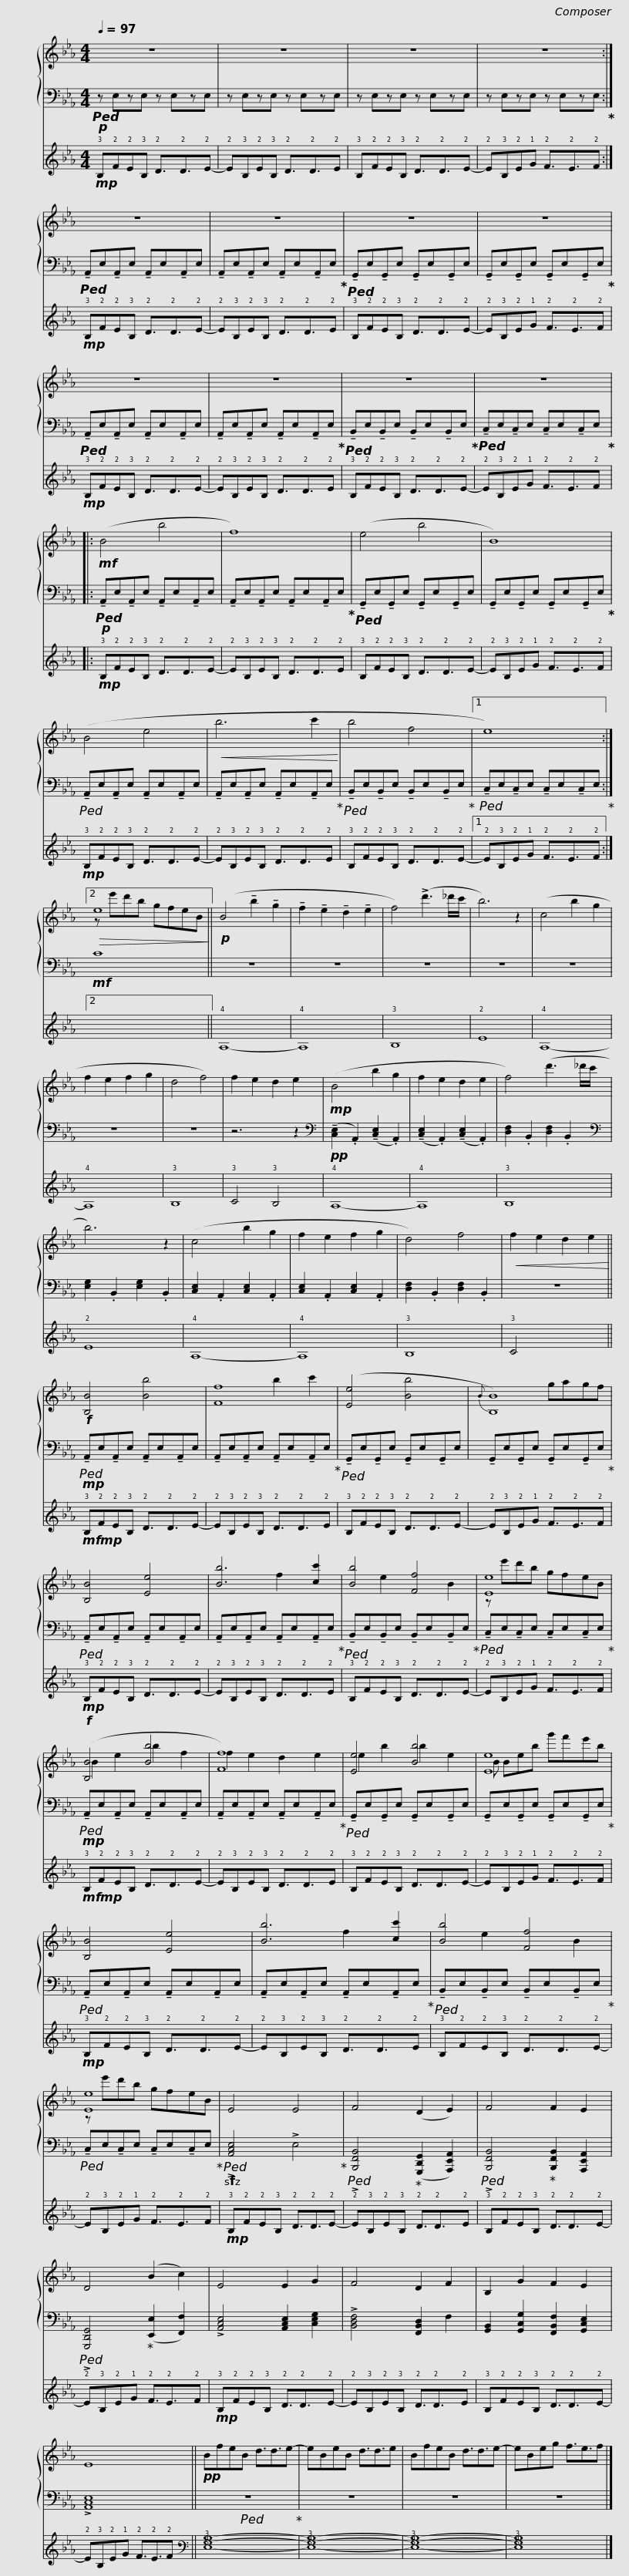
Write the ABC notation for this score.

X:1
%%score { ( 1 3 ) | 2 } 4
L:1/8
Q:1/4=97
M:4/4
I:linebreak $
K:Eb
V:1 treble
V:3 treble
V:2 bass
V:4 tab stafflines=6 strings=E2,A2,D3,G3,B3,E4
V:1
 z8 | z8 | z8 | z8 :|$ z8 | %5
 z8 | z8 | z8 |$ z8 | z8 | %10
 z8 | z8 |:$!mf! (B4 b4 | f8) | (e4 b4 | %15
 B8) |$ (B4 e4 |!<(! b6 c'2!<)! | b4 f4 |1 e8) :|2$ %20
!>(! e8!>)! ||!p! (B4 !tenuto!b2 !tenuto!g2 | !tenuto!f2 !tenuto!e2 !tenuto!d2 !tenuto!e2 | f4) (!>!d'3 _d'/c'/ |$ b6) z2 | %25
 (c4 b2 g2 | f2 e2 f2 g2 | d4 f4) |$ f2 e2 d2 e2 |!mp! (B4 b2 g2 | %30
 f2 e2 d2 e2 | f4) (d'3 _d'/c'/ |$ b6) z2 | (c4 b2 g2 | f2 e2 f2 g2 | %35
 d4) f4 |!<(! f2 e2 d2 e2!<)! ||$!f! [B,B]4 [Bb]4 | [Ff]8 | ([Ee]4 [Bb]4 | %40
{B} [B,B]8) |$ [B,B]4 [Ee]4 | [Bb]6 [cc']2 | [Bb]4 [Ff]4 | [Ee]8 |$ %45
!f! ([B,B]4 [Bb]4 | [Ff]8) | [Ee]4 [Bb]4 |$ [Ee]8 | [B,B]4 [Ee]4 | %50
 [Bb]6 [cc']2 | [Bb]4 [Ff]4 |$ [Ee]8 | E4 E4 | F4 (D2 E2) | %55
 F4 F2 E2 |$ D4 (B2 c2) |$ E4 E2 G2 | F4 D2 F2 | B,2 G2 F2 E2 | %60
 E8 ||$!pp! BfeB d3/2d3/2e- | eBeB d3/2d3/2e | BfeB d3/2d3/2e- | eBeg f3/2e3/2f |] %65
V:2
!p!!ped! z E,zE, z E,zE, | z E,zE, z E,zE, | z E,zE, z E,zE, | z E,zE, z E,zE,!ped-up! :|$!ped! !tenuto!A,,E,!tenuto!A,,E, !tenuto!A,,E,!tenuto!A,,E, | %5
 !tenuto!A,,E,!tenuto!A,,E, !tenuto!A,,E,!tenuto!A,,E,!ped-up! |!ped! !tenuto!G,,E,!tenuto!G,,E, !tenuto!G,,E,!tenuto!G,,E, | !tenuto!G,,E,!tenuto!G,,E, !tenuto!G,,E,!tenuto!G,,E,!ped-up! |$!ped! !tenuto!A,,E,!tenuto!A,,E, !tenuto!A,,E,!tenuto!A,,E, | !tenuto!A,,E,!tenuto!A,,E, !tenuto!A,,E,!tenuto!A,,E,!ped-up! | %10
!ped! !tenuto!B,,E,!tenuto!B,,E, !tenuto!B,,E,!tenuto!B,,E,!ped-up! |!ped! !tenuto!C,E,!tenuto!C,E, !tenuto!C,E,!tenuto!C,E,!ped-up! |:$!p!!ped! !tenuto!A,,E,!tenuto!A,,E, !tenuto!A,,E,!tenuto!A,,E, | !tenuto!A,,E,!tenuto!A,,E, !tenuto!A,,E,!tenuto!A,,E,!ped-up! |!ped! !tenuto!G,,E,!tenuto!G,,E, !tenuto!G,,E,!tenuto!G,,E, | %15
 !tenuto!G,,E,!tenuto!G,,E, !tenuto!G,,E,!tenuto!G,,E,!ped-up! |$!ped! !tenuto!A,,E,!tenuto!A,,E, !tenuto!A,,E,!tenuto!A,,E, | !tenuto!A,,E,!tenuto!A,,E, !tenuto!A,,E,!tenuto!A,,E,!ped-up! |!ped! !tenuto!B,,E,!tenuto!B,,E, !tenuto!B,,E,!tenuto!B,,E,!ped-up! |1!ped! !tenuto!C,E,!tenuto!C,E, !tenuto!C,E,!tenuto!C,E,!ped-up! :|2$ %20
!mf! C8 || z8 | z8 | z8 |$ z8 | %25
 z8 | z8 | z8 |$ z6 z2 |[K:bass]!pp! (!tenuto![C,E,]2 .A,,2) (!tenuto![C,E,]2 .A,,2) | %30
 (!tenuto![C,E,]2 .A,,2) (!tenuto![C,E,]2 .A,,2) | [D,F,]2 .B,,2 [D,F,]2 .B,,2 |$[K:bass] [E,G,]2 .B,,2 [E,G,]2 .B,,2 | [C,E,]2 .A,,2 [C,E,]2 .A,,2 | [C,E,]2 .A,,2 [C,E,]2 .A,,2 | %35
 [D,F,]2 .B,,2 [D,F,]2 .B,,2 | z8 ||$!mp!!ped! !tenuto!A,,E,!tenuto!A,,E, !tenuto!A,,E,!tenuto!A,,E, | !tenuto!A,,E,!tenuto!A,,E, !tenuto!A,,E,!tenuto!A,,E,!ped-up! |!ped! !tenuto!G,,E,!tenuto!G,,E, !tenuto!G,,E,!tenuto!G,,E, | %40
 !tenuto!G,,E,!tenuto!G,,E, !tenuto!G,,E,!tenuto!G,,E,!ped-up! |$!ped! !tenuto!A,,E,!tenuto!A,,E, !tenuto!A,,E,!tenuto!A,,E, | !tenuto!A,,E,!tenuto!A,,E, !tenuto!A,,E,!tenuto!A,,E,!ped-up! |!ped! !tenuto!B,,E,!tenuto!B,,E, !tenuto!B,,E,!tenuto!B,,E,!ped-up! |!ped! !tenuto!C,E,!tenuto!C,E, !tenuto!C,E,!tenuto!C,E,!ped-up! |$ %45
!mp!!ped! !tenuto!A,,E,!tenuto!A,,E, !tenuto!A,,E,!tenuto!A,,E, | !tenuto!A,,E,!tenuto!A,,E, !tenuto!A,,E,!tenuto!A,,E,!ped-up! |!ped! !tenuto!G,,E,!tenuto!G,,E, !tenuto!G,,E,!tenuto!G,,E, |$ !tenuto!G,,E,!tenuto!G,,E, !tenuto!G,,E,!tenuto!G,,E,!ped-up! |!ped! !tenuto!A,,E,!tenuto!A,,E, !tenuto!A,,E,!tenuto!A,,E, | %50
 !tenuto!A,,E,!tenuto!A,,E, !tenuto!A,,E,!tenuto!A,,E,!ped-up! |!ped! !tenuto!B,,E,!tenuto!B,,E, !tenuto!B,,E,!tenuto!B,,E,!ped-up! |$!ped! !tenuto!C,E,!tenuto!C,E, !tenuto!C,E,!tenuto!C,E,!ped-up! |!sfz!!ped! !>![A,,C,E,]4 !>!E,4!ped-up! |!ped! !>![B,,,F,,B,,]4!ped-up! ([G,,,D,,G,,]2 [A,,,E,,A,,]2) | %55
!ped! !>![B,,,F,,B,,]4!ped-up! [B,,,F,,B,,]2 [A,,,E,,A,,]2 |$!ped! !>![G,,,D,,G,,]4!ped-up! ([E,,E,]2 [F,,F,]2) |$ !>![A,,C,E,]4 [A,,C,E,]2 [C,E,G,]2 | !>![B,,D,F,]4 [F,,B,,D,]2 F,2 | [G,,B,,]2 [G,,C,G,]2 [F,,B,,F,]2 [G,,C,E,]2 | %60
 !>![A,,C,E,]8 ||$!ped! z8!ped-up! | z8 | z8 | z8 |] %65
V:3
 x8 | x8 | x8 | x8 :|$ x8 | %5
 x8 | x8 | x8 |$ x8 | x8 | %10
 x8 | x8 |:$ x8 | x8 | x8 | %15
 x8 |$ x8 | x8 | x8 |1 x8 :|2$ %20
 z e'd'b gfeB || x8 | x8 | x8 |$ x8 | %25
 x8 | x8 | x8 |$ x8 | x8 | %30
 x8 | x8 |$ x8 | x8 | x8 | %35
 x8 | x8 ||$ x8 | x4 b2 c'2 | x8 | %40
 x4 gagf |$ x8 | x4 f2 x2 | x2 e2 x2 B2 | z e'd'b gfeB |$ %45
 B2 e2 b2 f2 | f2 e2 d2 e2 | e2 b2 b2 e2 |$ B Beb g'f'e'b | x8 | %50
 x4 f2 x2 | x2 e2 x2 B2 |$ z e'd'b gfeB | x8 | x8 | %55
 x8 |$ x8 |$ x8 | x8 | x8 | %60
 x8 ||$ x8 | x8 | x8 | x8 |] %65
V:4
!mp! !3!B,!2!F!2!E!3!B, !2!D3/2!2!D3/2!2!E- | !2!E!3!B,!2!E!3!B, !2!D3/2!2!D3/2!2!E | !3!B,!2!F!2!E!3!B, !2!D3/2!2!D3/2!2!E- | !2!E!3!B,!2!E!1!G !2!F3/2!2!E3/2!2!F :|$!mp! !3!B,!2!F!2!E!3!B, !2!D3/2!2!D3/2!2!E- | %5
 !2!E!3!B,!2!E!3!B, !2!D3/2!2!D3/2!2!E | !3!B,!2!F!2!E!3!B, !2!D3/2!2!D3/2!2!E- | !2!E!3!B,!2!E!1!G !2!F3/2!2!E3/2!2!F |$!mp! !3!B,!2!F!2!E!3!B, !2!D3/2!2!D3/2!2!E- | !2!E!3!B,!2!E!3!B, !2!D3/2!2!D3/2!2!E | %10
 !3!B,!2!F!2!E!3!B, !2!D3/2!2!D3/2!2!E- | !2!E!3!B,!2!E!1!G !2!F3/2!2!E3/2!2!F |:$!mp! !3!B,!2!F!2!E!3!B, !2!D3/2!2!D3/2!2!E- | !2!E!3!B,!2!E!3!B, !2!D3/2!2!D3/2!2!E | !3!B,!2!F!2!E!3!B, !2!D3/2!2!D3/2!2!E- | %15
 !2!E!3!B,!2!E!1!G !2!F3/2!2!E3/2!2!F |$!mp! !3!B,!2!F!2!E!3!B, !2!D3/2!2!D3/2!2!E- | !2!E!3!B,!2!E!3!B, !2!D3/2!2!D3/2!2!E | !3!B,!2!F!2!E!3!B, !2!D3/2!2!D3/2!2!E- |1 !2!E!3!B,!2!E!1!G !2!F3/2!2!E3/2!2!F :|2$ %20
 x8 || !4!A,8- | !4!A,8 | !3!B,8 |$ !2!E8 | %25
 !4!A,8- | !4!A,8 | !3!B,8 |$ !3!C4 !3!B,4 | !4!A,8- | %30
 !4!A,8 | !3!B,8 |$ !2!E8 | !4!A,8- | !4!A,8 | %35
 !3!B,8 | !3!C4 x4 ||$!mf!!mp! !3!B,!2!F!2!E!3!B, !2!D3/2!2!D3/2!2!E- | !2!E!3!B,!2!E!3!B, !2!D3/2!2!D3/2!2!E | !3!B,!2!F!2!E!3!B, !2!D3/2!2!D3/2!2!E- | %40
 !2!E!3!B,!2!E!1!G !2!F3/2!2!E3/2!2!F |$!mp! !3!B,!2!F!2!E!3!B, !2!D3/2!2!D3/2!2!E- | !2!E!3!B,!2!E!3!B, !2!D3/2!2!D3/2!2!E | !3!B,!2!F!2!E!3!B, !2!D3/2!2!D3/2!2!E- | !2!E!3!B,!2!E!1!G !2!F3/2!2!E3/2!2!F |$ %45
!mf!!mp! !3!B,!2!F!2!E!3!B, !2!D3/2!2!D3/2!2!E- | !2!E!3!B,!2!E!3!B, !2!D3/2!2!D3/2!2!E | !3!B,!2!F!2!E!3!B, !2!D3/2!2!D3/2!2!E- |$ !2!E!3!B,!2!E!1!G !2!F3/2!2!E3/2!2!F |!mp! !3!B,!2!F!2!E!3!B, !2!D3/2!2!D3/2!2!E- | %50
 !2!E!3!B,!2!E!3!B, !2!D3/2!2!D3/2!2!E | !3!B,!2!F!2!E!3!B, !2!D3/2!2!D3/2!2!E- |$ !2!E!3!B,!2!E!1!G !2!F3/2!2!E3/2!2!F |!mp! !3!B,!2!F!2!E!3!B, !2!D3/2!2!D3/2!2!E- | !2!E!3!B,!2!E!3!B, !2!D3/2!2!D3/2!2!E | %55
 !3!B,!2!F!2!E!3!B, !2!D3/2!2!D3/2!2!E- |$ !2!E!3!B,!2!E!1!G !2!F3/2!2!E3/2!2!F |$!mp! !3!B,!2!F!2!E!3!B, !2!D3/2!2!D3/2!2!E- | !2!E!3!B,!2!E!3!B, !2!D3/2!2!D3/2!2!E | !3!B,!2!F!2!E!3!B, !2!D3/2!2!D3/2!2!E- | %60
 !2!E!3!B,!2!E!1!G !2!F3/2!2!E3/2!2!F ||$ [!5!E,!4!G,!3!B,]8- | [!5!E,!4!G,!3!B,]8- | [!5!E,!4!G,!3!B,]8- | [!5!E,!4!G,!3!B,]8 |] %65
